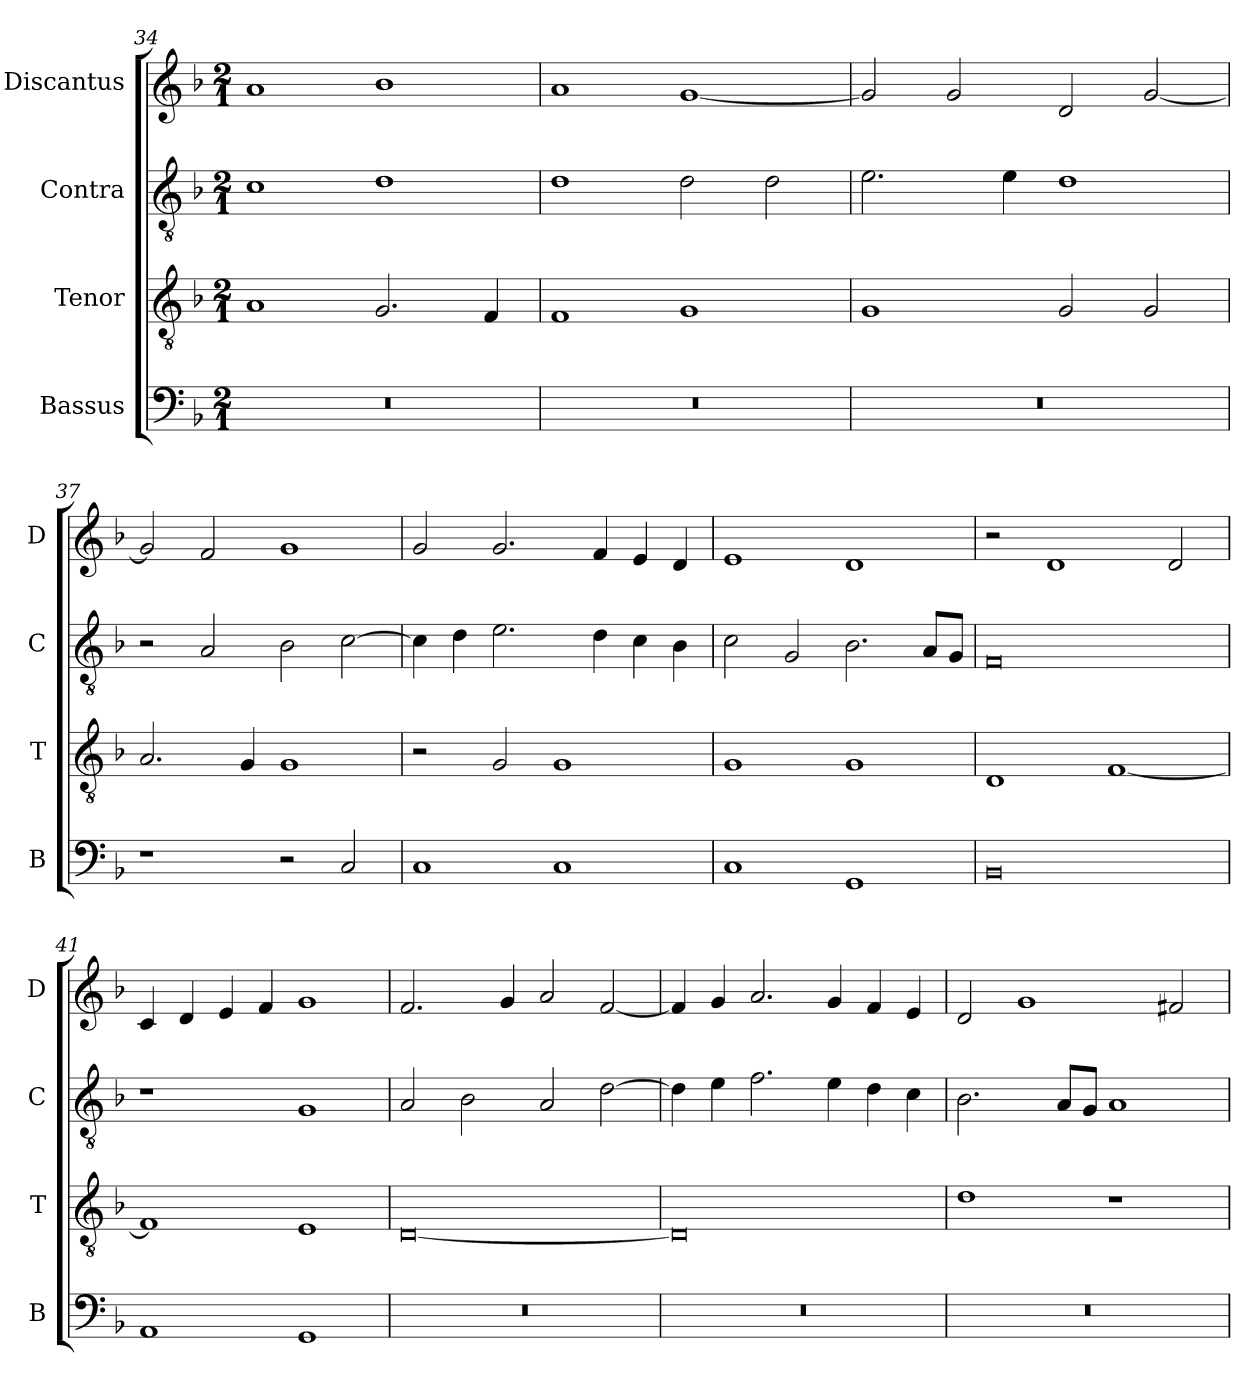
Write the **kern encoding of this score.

**kern	**kern	**kern	**kern
*part4	*part3	*part2	*part1
*staff4	*staff3	*staff2	*staff1
*I"Bassus	*I"Tenor	*I"Contra	*I"Discantus
*I'B	*I'T	*I'C	*I'D
*clefF4	*clefGv2	*clefGv2	*clefG2
*k[b-]	*k[b-]	*k[b-]	*k[b-]
*M2/1	*M2/1	*M2/1	*M2/1
=34	=34	=34	=34
0r	1A	1c	1a
.	2.G/	1d	1b-
.	4F/	.	.
=35	=35	=35	=35
0r	1F	1d	1a
.	1G	2d\	[1g
.	.	2d\	.
=36	=36	=36	=36
0r	1G	2.e\	2g/]
.	.	.	2g/
.	.	4e\	.
.	2G/	1d	2d/
.	2G/	.	[2g/
=37	=37	=37	=37
1r	2.A/	2r	2g/]
.	.	2A/	2f/
.	4G/	.	.
2r	1G	2B-\	1g
2C/	.	[2c\	.
=38	=38	=38	=38
1C	2r	4c\]	2g/
.	.	4d\	.
.	2G/	2.e\	2.g/
1C	1G	.	.
.	.	4d\	4f/
.	.	4c\	4e/
.	.	4B-\	4d/
=39	=39	=39	=39
1C	1G	2c\	1e
.	.	2G/	.
1GG	1G	2.B-\	1d
.	.	8A/L	.
.	.	8G/J	.
=40	=40	=40	=40
0BB-	1D	0F	2r
.	.	.	1d
.	[1F	.	.
.	.	.	2d/
=41	=41	=41	=41
1AA	1F]	1r	4c/
.	.	.	4d/
.	.	.	4e/
.	.	.	4f/
1GG	1E	1G	1g
=42	=42	=42	=42
0r	[0D	2A/	2.f/
.	.	2B-\	.
.	.	.	4g/
.	.	2A/	2a/
.	.	[2d\	[2f/
=43	=43	=43	=43
0r	0D]	4d\]	4f/]
.	.	4e\	4g/
.	.	2.f\	2.a/
.	.	4e\	4g/
.	.	4d\	4f/
.	.	4c\	4e/
=44	=44	=44	=44
0r	1d	2.B-\	2d/
.	.	.	1g
.	.	8A/L	.
.	.	8G/J	.
.	1r	1A	.
.	.	.	2f#X/
=	=	=	=
*-	*-	*-	*-
